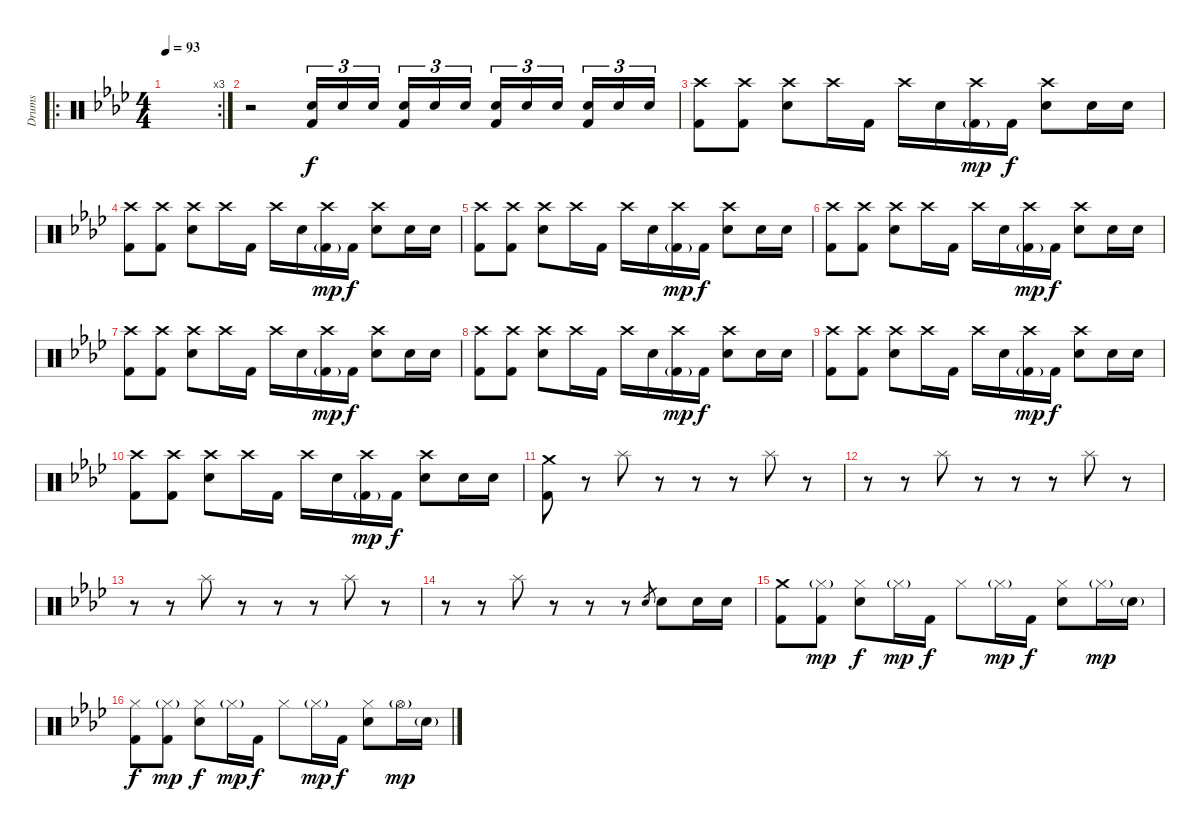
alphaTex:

\track ("Drums" "Drums") {instrument percussion}
\staff {score}
\articulation defaults
\ro
\rc 3
\ts (4 4)
\tempo 93
\clef neutral
\ks ab
|
r.2 ("Electric Snare (hit)" "Kick (hit) 2").16{tu (3 2)} "Electric Snare (hit)".16{tu (3 2)} "Electric Snare (hit)".16{tu (3 2) beam splitsecondary} ("Electric Snare (hit)" "Kick (hit) 2").16{tu (3 2)} "Electric Snare (hit)".16{tu (3 2)} "Electric Snare (hit)".16{tu (3 2)} ("Electric Snare (hit)" "Kick (hit) 2").16{tu (3 2)} "Electric Snare (hit)".16{tu (3 2)} "Electric Snare (hit)".16{tu (3 2) beam splitsecondary} ("Electric Snare (hit)" "Kick (hit) 2").16{tu (3 2)} "Electric Snare (hit)".16{tu (3 2)} "Electric Snare (hit)".16{tu (3 2)} |
("Crash high (hit)" "Kick (hit) 2").8 ("Crash high (hit)" "Kick (hit) 2").8 ("Crash high (hit)" "Electric Snare (hit)").8 "Crash high (hit)".16 "Kick (hit) 2".16 "Crash high (hit)".16 "Electric Snare (hit)".16 ("Crash high (hit)" "Kick (hit) 2"{g}).16{dy mp} "Kick (hit) 2".16{dy f} ("Crash high (hit)" "Electric Snare (hit)").8 "Electric Snare (hit)".16 "Electric Snare (hit)".16 |
("Crash high (hit)" "Kick (hit) 2").8 ("Crash high (hit)" "Kick (hit) 2").8 ("Crash high (hit)" "Electric Snare (hit)").8 "Crash high (hit)".16 "Kick (hit) 2".16 "Crash high (hit)".16 "Electric Snare (hit)".16 ("Crash high (hit)" "Kick (hit) 2"{g}).16{dy mp} "Kick (hit) 2".16{dy f} ("Crash high (hit)" "Electric Snare (hit)").8 "Electric Snare (hit)".16 "Electric Snare (hit)".16 |
("Crash high (hit)" "Kick (hit) 2").8 ("Crash high (hit)" "Kick (hit) 2").8 ("Crash high (hit)" "Electric Snare (hit)").8 "Crash high (hit)".16 "Kick (hit) 2".16 "Crash high (hit)".16 "Electric Snare (hit)".16 ("Crash high (hit)" "Kick (hit) 2"{g}).16{dy mp} "Kick (hit) 2".16{dy f} ("Crash high (hit)" "Electric Snare (hit)").8 "Electric Snare (hit)".16 "Electric Snare (hit)".16 |
("Crash high (hit)" "Kick (hit) 2").8 ("Crash high (hit)" "Kick (hit) 2").8 ("Crash high (hit)" "Electric Snare (hit)").8 "Crash high (hit)".16 "Kick (hit) 2".16 "Crash high (hit)".16 "Electric Snare (hit)".16 ("Crash high (hit)" "Kick (hit) 2"{g}).16{dy mp} "Kick (hit) 2".16{dy f} ("Crash high (hit)" "Electric Snare (hit)").8 "Electric Snare (hit)".16 "Electric Snare (hit)".16 |
("Crash high (hit)" "Kick (hit) 2").8 ("Crash high (hit)" "Kick (hit) 2").8 ("Crash high (hit)" "Electric Snare (hit)").8 "Crash high (hit)".16 "Kick (hit) 2".16 "Crash high (hit)".16 "Electric Snare (hit)".16 ("Crash high (hit)" "Kick (hit) 2"{g}).16{dy mp} "Kick (hit) 2".16{dy f} ("Crash high (hit)" "Electric Snare (hit)").8 "Electric Snare (hit)".16 "Electric Snare (hit)".16 |
("Crash high (hit)" "Kick (hit) 2").8 ("Crash high (hit)" "Kick (hit) 2").8 ("Crash high (hit)" "Electric Snare (hit)").8 "Crash high (hit)".16 "Kick (hit) 2".16 "Crash high (hit)".16 "Electric Snare (hit)".16 ("Crash high (hit)" "Kick (hit) 2"{g}).16{dy mp} "Kick (hit) 2".16{dy f} ("Crash high (hit)" "Electric Snare (hit)").8 "Electric Snare (hit)".16 "Electric Snare (hit)".16 |
("Crash high (hit)" "Kick (hit) 2").8 ("Crash high (hit)" "Kick (hit) 2").8 ("Crash high (hit)" "Electric Snare (hit)").8 "Crash high (hit)".16 "Kick (hit) 2".16 "Crash high (hit)".16 "Electric Snare (hit)".16 ("Crash high (hit)" "Kick (hit) 2"{g}).16{dy mp} "Kick (hit) 2".16{dy f} ("Crash high (hit)" "Electric Snare (hit)").8 "Electric Snare (hit)".16 "Electric Snare (hit)".16 |
("Crash high (hit)" "Kick (hit) 2").8 ("Crash high (hit)" "Kick (hit) 2").8 ("Crash high (hit)" "Electric Snare (hit)").8 "Crash high (hit)".16 "Kick (hit) 2".16 "Crash high (hit)".16 "Electric Snare (hit)".16 ("Crash high (hit)" "Kick (hit) 2"{g}).16{dy mp} "Kick (hit) 2".16{dy f} ("Crash high (hit)" "Electric Snare (hit)").8 "Electric Snare (hit)".16 "Electric Snare (hit)".16 |
("Crash medium (hit)" "Kick (hit) 2").8 r.8 "Splash (hit)".8 r.8 r.8 r.8 "Splash (hit)".8 r.8 |
r.8 r.8 "Splash (hit)".8 r.8 r.8 r.8 "Splash (hit)".8 r.8 |
r.8 r.8 "Splash (hit)".8 r.8 r.8 r.8 "Splash (hit)".8 r.8 |
r.8 r.8 "Splash (hit)".8 r.8 r.8 r.8 "Electric Snare (hit)".8{gr} "Electric Snare (hit)".8 "Electric Snare (hit)".16 "Electric Snare (hit)".16 |
("Crash medium (hit)" "Kick (hit) 2").8 ("Hi-Hat (closed)"{g} "Kick (hit) 2").8{dy mp} ("Hi-Hat (closed)" "Electric Snare (hit)").8{dy f} "Hi-Hat (closed)"{g}.16{dy mp} "Kick (hit) 2".16{dy f} "Hi-Hat (closed)".8 "Hi-Hat (closed)"{g}.16{dy mp} "Kick (hit) 2".16{dy f} ("Hi-Hat (closed)" "Electric Snare (hit)").8 "Hi-Hat (closed)"{g}.16{dy mp} "Electric Snare (hit)"{g}.16 |
("Hi-Hat (closed)" "Kick (hit) 2").8{dy f} ("Hi-Hat (closed)"{g} "Kick (hit) 2").8{dy mp} ("Hi-Hat (closed)" "Electric Snare (hit)").8{dy f} "Hi-Hat (closed)"{g}.16{dy mp} "Kick (hit) 2".16{dy f} "Hi-Hat (closed)".8 "Hi-Hat (closed)"{g}.16{dy mp} "Kick (hit) 2".16{dy f} ("Hi-Hat (closed)" "Electric Snare (hit)").8 "Hi-Hat (open)"{g}.16{dy mp} "Electric Snare (hit)"{g}.16
